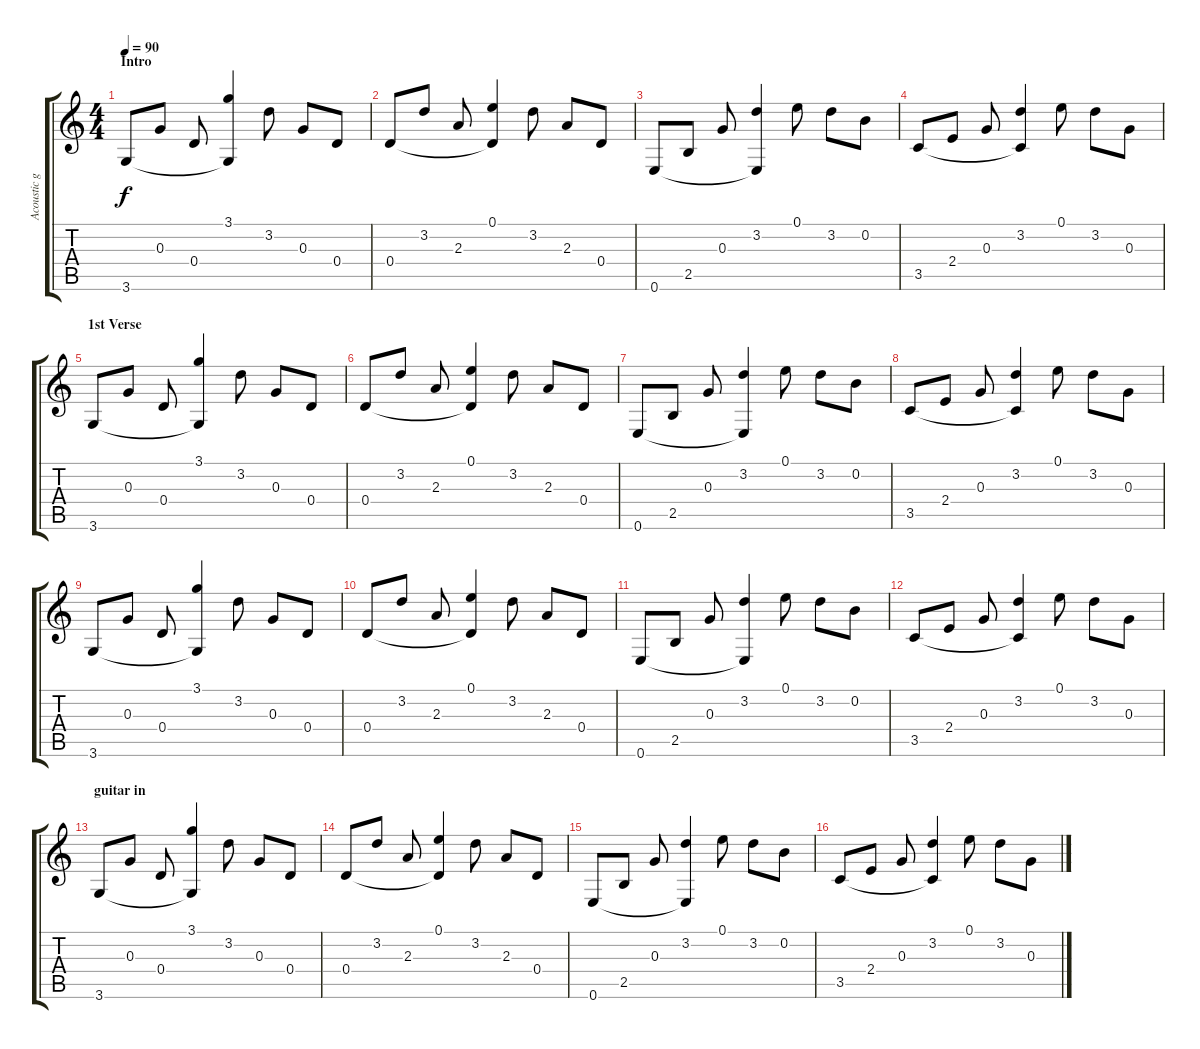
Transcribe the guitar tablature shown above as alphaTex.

\track ("Acoustic guitar" "Acoustic g") {instrument acousticguitarsteel}
\staff {score tabs}
\tuning (E4 B3 G3 D3 A2 E2) {hide}
\ts (4 4)
\section ("" "Intro")
\tempo 90
\clef g2
\ks c
3.6.8{dy f instrument acousticguitarsteel} 0.3.8 0.4.8 (3.1 3.6{t}).4 3.2.8 0.3.8 0.4.8 |
0.4.8 3.2.8 2.3.8 (0.1 0.4{t}).4 3.2.8 2.3.8 0.4.8 |
0.6.8 2.5.8 0.3.8 (3.2 0.6{t}).4 0.1.8 3.2.8 0.2.8 |
3.5.8 2.4.8 0.3.8 (3.2 3.5{t}).4 0.1.8 3.2.8 0.3.8 |
\section ("" "1st Verse")
3.6.8 0.3.8 0.4.8 (3.1 3.6{t}).4 3.2.8 0.3.8 0.4.8 |
0.4.8 3.2.8 2.3.8 (0.1 0.4{t}).4 3.2.8 2.3.8 0.4.8 |
0.6.8 2.5.8 0.3.8 (3.2 0.6{t}).4 0.1.8 3.2.8 0.2.8 |
3.5.8 2.4.8 0.3.8 (3.2 3.5{t}).4 0.1.8 3.2.8 0.3.8 |
3.6.8 0.3.8 0.4.8 (3.1 3.6{t}).4 3.2.8 0.3.8 0.4.8 |
0.4.8 3.2.8 2.3.8 (0.1 0.4{t}).4 3.2.8 2.3.8 0.4.8 |
0.6.8 2.5.8 0.3.8 (3.2 0.6{t}).4 0.1.8 3.2.8 0.2.8 |
3.5.8 2.4.8 0.3.8 (3.2 3.5{t}).4 0.1.8 3.2.8 0.3.8 |
\section ("" "guitar in")
3.6.8 0.3.8 0.4.8 (3.1 3.6{t}).4 3.2.8 0.3.8 0.4.8 |
0.4.8 3.2.8 2.3.8 (0.1 0.4{t}).4 3.2.8 2.3.8 0.4.8 |
0.6.8 2.5.8 0.3.8 (3.2 0.6{t}).4 0.1.8 3.2.8 0.2.8 |
3.5.8 2.4.8 0.3.8 (3.2 3.5{t}).4 0.1.8 3.2.8 0.3.8
